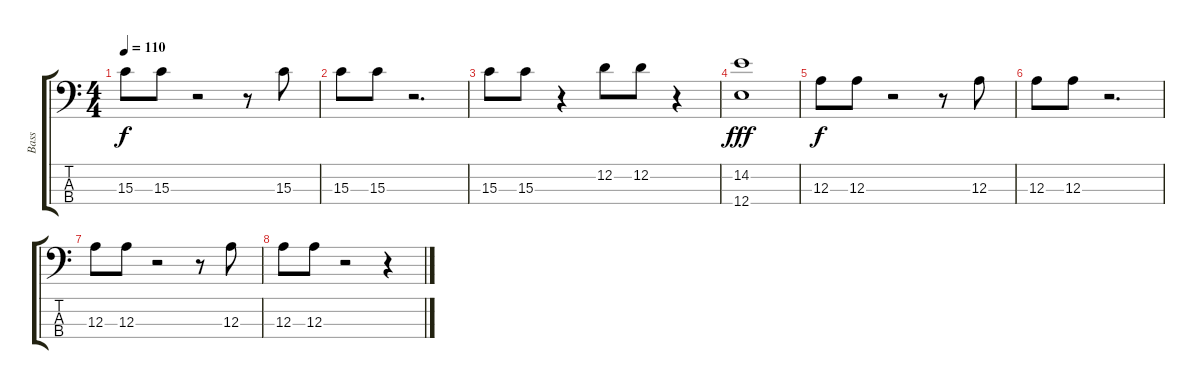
\track ("Bass" "Bass") {instrument acousticbass}
\staff {score tabs}
\tuning (G2 D2 A1 E1) {hide}
\ts (4 4)
\tempo 110
\clef f4
\ks c
15.3.8{dy f} 15.3.8 r.2 r.8 15.3.8 |
15.3.8 15.3.8 r.2{d} |
15.3.8 15.3.8 r.4 12.2.8 12.2.8 r.4 |
(14.2 12.4).1{dy fff} |
12.3.8{dy f} 12.3.8 r.2 r.8 12.3.8 |
12.3.8 12.3.8 r.2{d} |
12.3.8 12.3.8 r.2 r.8 12.3.8 |
12.3.8 12.3.8 r.2 r.4
